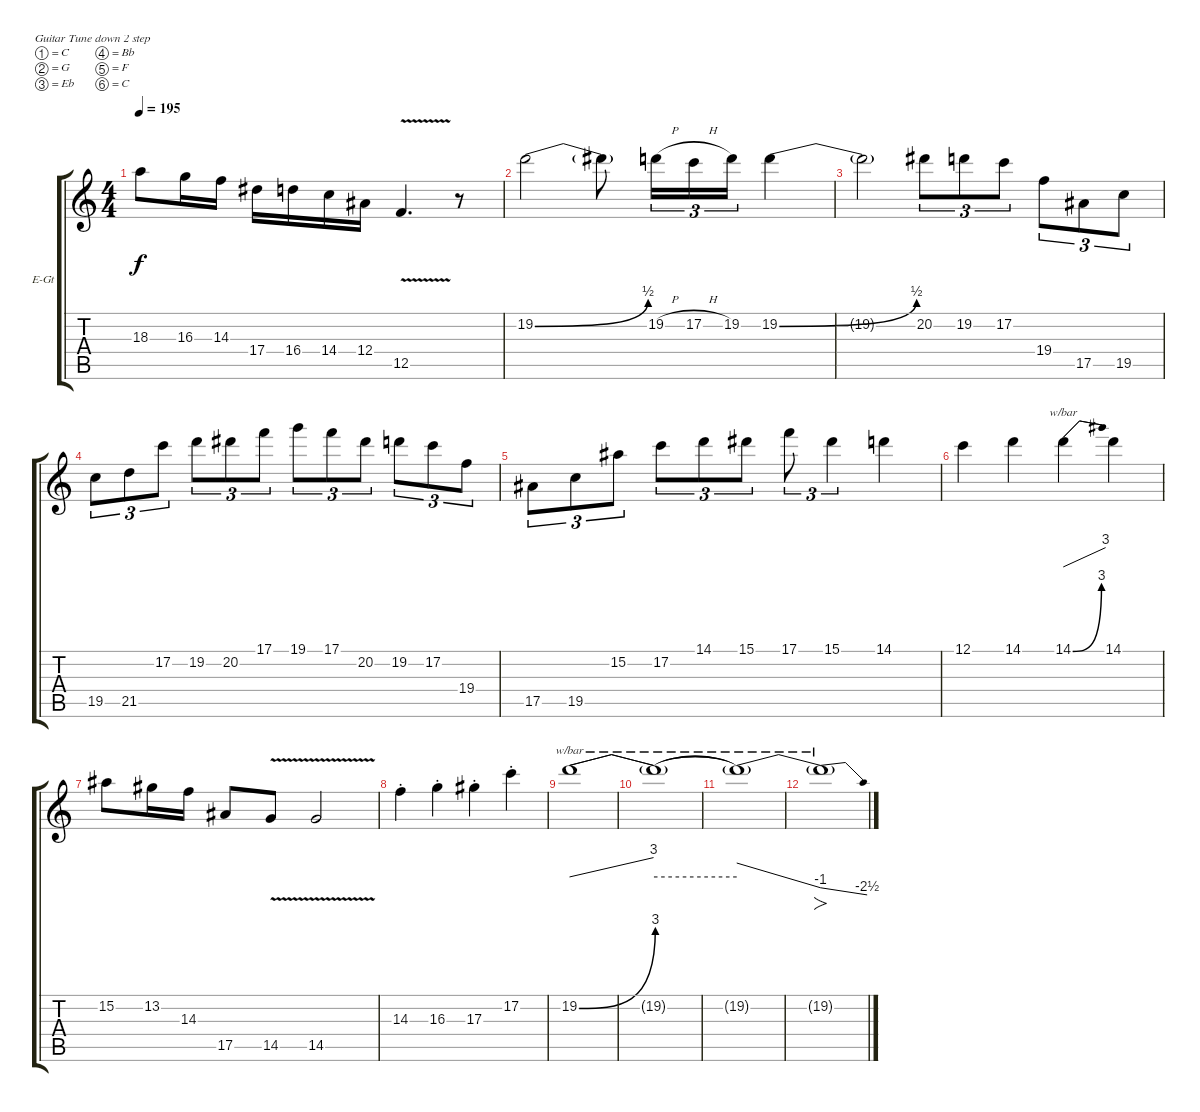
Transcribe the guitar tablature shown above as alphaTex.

\defaultSystemsLayout 4
\bracketExtendMode groupsimilarinstruments
\firstSystemTrackNameOrientation horizontal
\otherSystemsTrackNameOrientation horizontal
\track ("Electric Guitar" "E-Gt") {instrument distortionguitar}
\staff {score tabs}
\tuning (C4 G3 Eb3 Bb2 F2 C2)
\ts (4 4)
\tempo 195
\clef g2
\ks c
18.3.8{dy f} 16.3.16 14.3.16 17.4.16 16.4.16 14.4.16 12.4.16 12.5{v}.4{d} r.8 |
19.2{be (bend 0 0 16.2 2)}.2 19.2{t}.8 19.2{h}.16{tu (3 2)} 17.2{h}.16{tu (3 2)} 19.2.16{tu (3 2)} 19.2{be (bend 0 0 15 2)}.4 |
19.2{t}.2 20.2.8{tu (3 2)} 19.2.8{tu (3 2)} 17.2.8{tu (3 2)} 19.4.8{tu (3 2)} 17.5.8{tu (3 2)} 19.5.8{tu (3 2)} |
19.5.8{tu (3 2)} 21.5.8{tu (3 2)} 17.2.8{tu (3 2)} 19.2.8{tu (3 2)} 20.2.8{tu (3 2)} 17.1.8{tu (3 2)} 19.1.8{tu (3 2)} 17.1.8{tu (3 2)} 20.2.8{tu (3 2)} 19.2.8{tu (3 2)} 17.2.8{tu (3 2)} 19.4.8{tu (3 2)} |
17.5.8{tu (3 2)} 19.5.8{tu (3 2)} 15.2.8{tu (3 2)} 17.2.8{tu (3 2)} 14.1.8{tu (3 2)} 15.1.8{tu (3 2)} 17.1.8{tu (3 2)} 15.1.4{tu (3 2)} 14.1.4 |
12.1.4 14.1.4 14.1{be (bend 0 0 14.399999999999999 12)}.4{tbe (dive default 0 0 17.4 12)} 14.1.4 |
15.2.8 13.2.16 14.3.16 17.5.8 14.5{v}.8 14.5{v}.2 |
14.3{st}.4 16.3{st}.4 17.3{st}.4 17.2{st}.4 |
19.2{be (bend 36.6 0 59.4 12)}.1{tbe (dive default 31.799999999999997 0 59.4 12)} |
19.2{be (hold 0 0 60 0) t}.1{tbe (hold default 0 0 60 0)} |
19.2{t}.1{tbe (dive default 0.6 6 60 -4)} |
19.2{be (hold 0 0 60 0) t}.1{fo tbe (dive default 0 -4 60 -10)}
